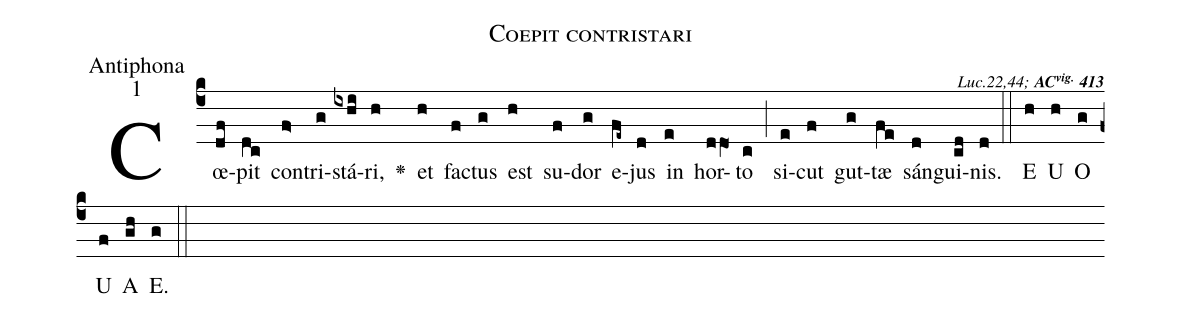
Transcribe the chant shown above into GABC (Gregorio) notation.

name:Coepit contristari;
office-part:Antiphona;
mode:1;
commentary:{\itshape\mdseries\scriptsize Luc.22,44;} {\bfseries\scriptsize AC\textsuperscript{vig.} 413};
%%
(c4)Cœ(df)pit(dc) con(f>)tri(g)stá(ixhi)ri,(h) <v>\greheightstar</v>() et(h) fa(f)ctus(g) est(h) su(f)dor(g) e(fe~)jus(d) in(e) hor(ddO1)to(c) (;) si(e)cut(f) gut(g)tæ(fe) sán(d)gui(cd)nis.(d) (::) E(h) U(h) O(g) U(f) A(gh) E.(g) (::)
